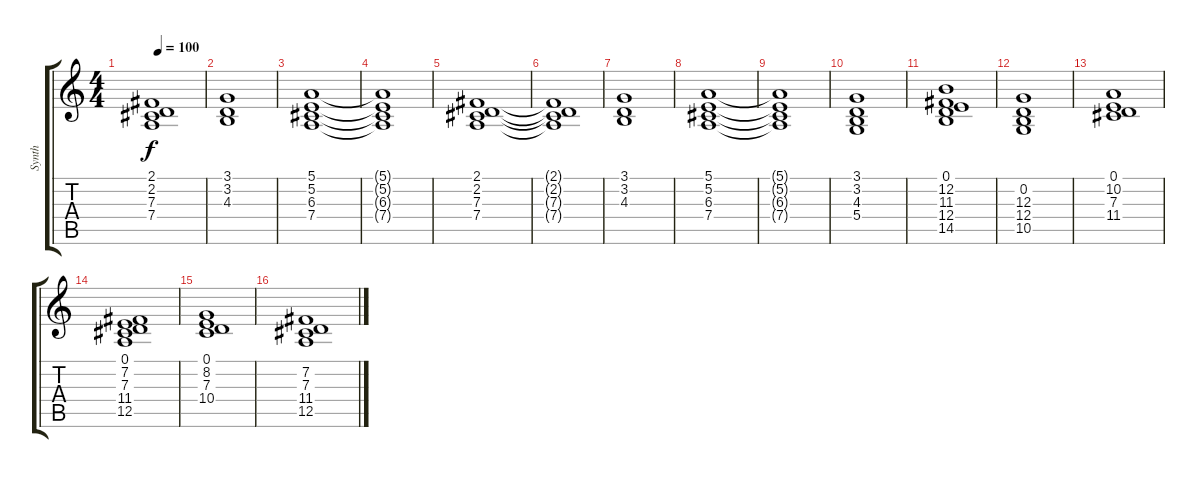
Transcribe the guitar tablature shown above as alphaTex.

\track ("Synth" "Synth") {instrument synthstrings1}
\staff {score tabs}
\tuning (E4 B3 G3 D3 A2 E2) {hide}
\ts (4 4)
\tempo 100
\clef g2
\ks c
(2.1{t} 2.2{t} 7.3{t} 7.4{t}).1{dy f} |
(3.1 3.2 4.3).1 |
(5.1 5.2 6.3 7.4).1 |
(5.1{t} 5.2{t} 6.3{t} 7.4{t}).1 |
(2.1 2.2 7.3 7.4).1 |
(2.1{t} 2.2{t} 7.3{t} 7.4{t}).1 |
(3.1 3.2 4.3).1 |
(5.1 5.2 6.3 7.4).1 |
(5.1{t} 5.2{t} 6.3{t} 7.4{t}).1 |
(3.1 3.2 4.3 5.4).1 |
(0.1 12.2 11.3 12.4 14.5).1 |
(0.2 12.3 12.4 10.5).1 |
(0.1 10.2 7.3 11.4).1 |
(0.1 7.2 7.3 11.4 12.5).1 |
(0.1 8.2 7.3 10.4).1 |
(7.2 7.3 11.4 12.5).1
